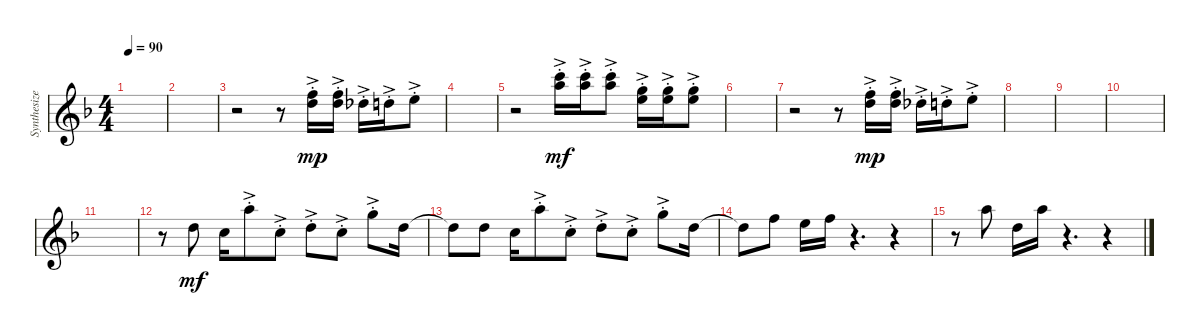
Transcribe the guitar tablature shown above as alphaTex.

\track ("Synthesizer" "Synthesize") {instrument fx3crystal}
\staff {score}
\tuning (E4 B3 G3 D3 A2 E2 B1) {hide}
\ts (4 4)
\tempo 90
\clef g2
\ks f
|
|
r.2 r.8 (13.1{ac st} 15.2{ac st}).16{dy mp} (10.1{ac st} 18.2{ac st}).16 9.1{ac st}.16 10.1{ac st}.16 12.1{ac st}.8 |
|
r.2 (20.1{ac st} 22.2{ac st}).16{dy mf} (17.1{ac st} 25.2{ac st}).16 (20.1{ac st} 22.2{ac st}).8 (15.1{ac st} 17.2{ac st}).16 (12.1{ac st} 20.2{ac st}).16 (15.1{ac st} 17.2{ac st}).8 |
|
r.2 r.8 (13.1{ac st} 15.2{ac st}).16{dy mp} (10.1{ac st} 18.2{ac st}).16 9.1{ac st}.16 10.1{ac st}.16 12.1{ac st}.8 |
|
|
|
|
r.8 10.1.8{dy mf} 8.1.16 17.1{ac st}.8 8.1{ac st}.8 10.1{ac st}.8 8.1{ac st}.8 15.1{ac st}.8 10.1.16 |
10.1{t}.8 10.1.8 8.1.16 17.1{ac st}.8 8.1{ac st}.8 10.1{ac st}.8 8.1{ac st}.8 15.1{ac st}.8 10.1.16 |
10.1{t}.8 13.1.8 12.1.16 13.1.16 r.4{d} r.4 |
r.8 17.1.8 10.1.16 17.1.16 r.4{d} r.4
